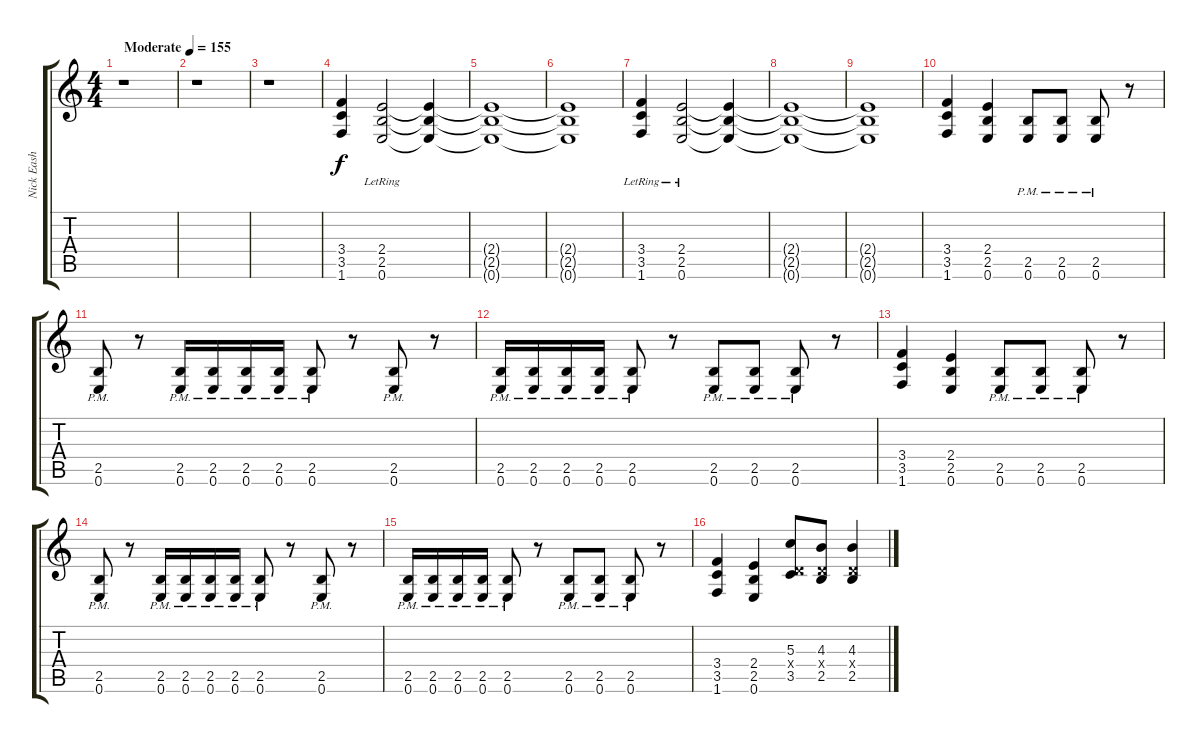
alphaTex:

\track ("Nick Eash" "Nick Eash") {instrument distortionguitar}
\staff {score tabs}
\tuning (E4 B3 G3 D3 A2 E2) {hide}
\ts (4 4)
\tempo (155 "Moderate")
\clef g2
\ks c
r.1{dy f instrument distortionguitar} |
r.1 |
r.1 |
(3.4 3.5 1.6).4 (2.4{lr} 2.5{lr} 0.6{lr}).2 (2.4{t} 2.5{t} 0.6{t}).4 |
(2.4{t} 2.5{t} 0.6{t}).1 |
(2.4{t} 2.5{t} 0.6{t}).1 |
(3.4{lr} 3.5{lr} 1.6{lr}).4 (2.4{lr} 2.5{lr} 0.6{lr}).2 (2.4{t} 2.5{t} 0.6{t}).4 |
(2.4{t} 2.5{t} 0.6{t}).1 |
(2.4{t} 2.5{t} 0.6{t}).1 |
(3.4 3.5 1.6).4 (2.4 2.5 0.6).4 (2.5{pm} 0.6{pm}).8 (2.5{pm} 0.6{pm}).8 (2.5{pm} 0.6{pm}).8 r.8 |
(2.5{pm} 0.6{pm}).8 r.8 (2.5{pm} 0.6{pm}).16 (2.5{pm} 0.6{pm}).16 (2.5{pm} 0.6{pm}).16 (2.5{pm} 0.6{pm}).16 (2.5{pm} 0.6{pm}).8 r.8 (2.5{pm} 0.6{pm}).8 r.8 |
(2.5{pm} 0.6{pm}).16 (2.5{pm} 0.6{pm}).16 (2.5{pm} 0.6{pm}).16 (2.5{pm} 0.6{pm}).16 (2.5{pm} 0.6{pm}).8 r.8 (2.5{pm} 0.6).8 (2.5{pm} 0.6{pm}).8 (2.5{pm} 0.6{pm}).8 r.8 |
(3.4 3.5 1.6).4 (2.4 2.5 0.6).4 (2.5{pm} 0.6{pm}).8 (2.5{pm} 0.6{pm}).8 (2.5{pm} 0.6{pm}).8 r.8 |
(2.5{pm} 0.6{pm}).8 r.8 (2.5{pm} 0.6{pm}).16 (2.5{pm} 0.6{pm}).16 (2.5{pm} 0.6{pm}).16 (2.5{pm} 0.6{pm}).16 (2.5{pm} 0.6{pm}).8 r.8 (2.5{pm} 0.6{pm}).8 r.8 |
(2.5{pm} 0.6{pm}).16 (2.5{pm} 0.6{pm}).16 (2.5{pm} 0.6{pm}).16 (2.5{pm} 0.6{pm}).16 (2.5{pm} 0.6{pm}).8 r.8 (2.5{pm} 0.6).8 (2.5{pm} 0.6{pm}).8 (2.5{pm} 0.6{pm}).8 r.8 |
(3.4 3.5 1.6).4 (2.4 2.5 0.6).4 (5.3 0.4{x} 3.5).8 (4.3 0.4{x} 2.5).8 (4.3 0.4{x} 2.5).4
